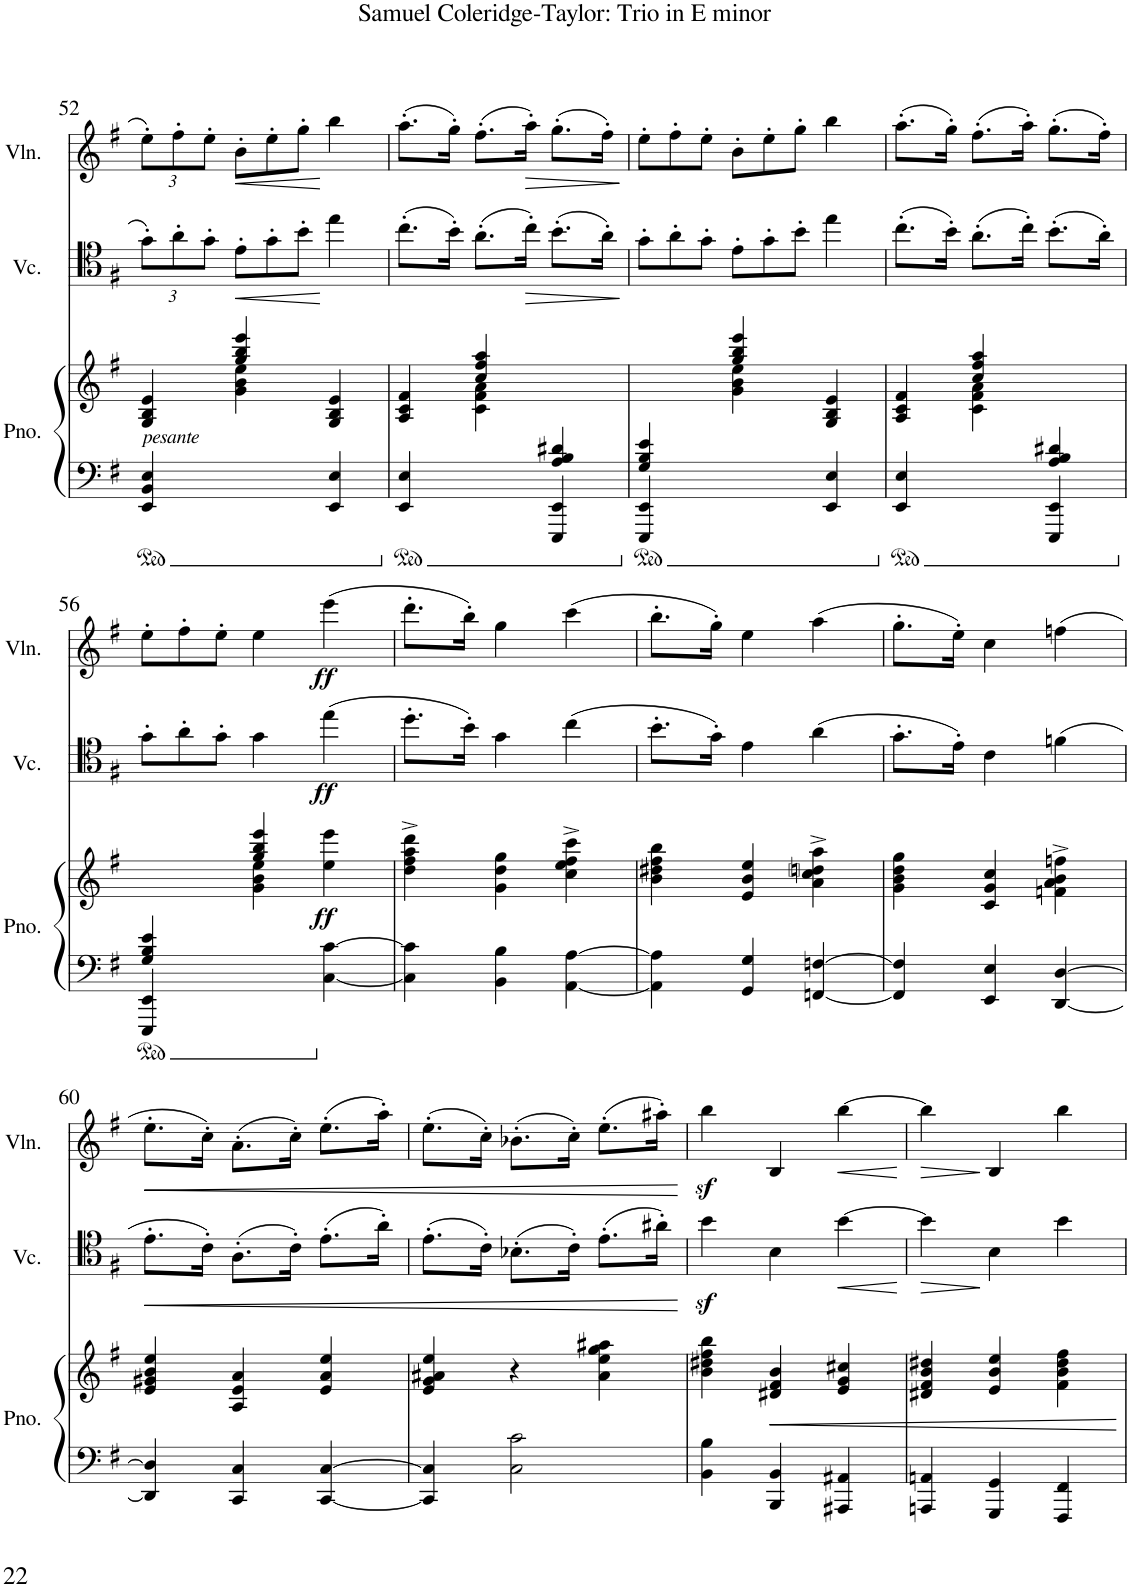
**kern	**kern	**dynam	**kern	**dynam	**kern	**dynam
*part3	*part3	*part3	*part2	*part2	*part1	*part1
*staff4	*staff3	*staff3/4	*staff2	*staff2	*staff1	*staff1
*I"Piano	*	*	*I"Violoncello	*	*I"Violin	*
*I'Pno.	*	*	*I'Vc.	*	*I'Vln.	*
!!LO:PB:g=z
*clefF4	*clefG2	*	*clefC4	*	*clefG2	*
*k[f#]	*k[f#]	*	*k[f#]	*	*k[f#]	*
*M3/4	*M3/4	*	*M3/4	*	*M3/4	*
=52	=52	=52	=52	=52	=52	=52
*	*^	*	*	*	*	*
*	*	*	*	*Xbrackettup	*	*Xbrackettup	*
!	!LO:TX:b:i:t=pesante	!	!	!	!	!	!
4EE/ 4BB/ 4E/	4G/ 4B/ 4e/	4ryy	.	12g'\L	.	12ee'\L	.
.	.	.	.	12a'\	.	12ff#'\	.
.	.	.	.	12g'\J	.	12ee'\J	.
!	!	!	!	!	!LO:HP:b	!	!LO:HP:b
4ryy	4gg/ 4bb/ 4eee/	4g\ 4b\ 4ee\	.	12e'\L	<	12b'\L	<
.	.	.	.	12g'\	.	12ee'\	.
.	.	.	.	12b'\J	.	12gg'\J	.
4EE/ 4E/	4G/ 4B/ 4e/	4ryy	.	4ee'~\	[	4bb'~\	[
=53	=53	=53	=53	=53	=53	=53	=53
*^	*	*	*	*	*	*	*
2ryy	4EE/ 4E/	4A/ 4c/ 4f#/	4ryy	.	(8.cc'\L	.	(8.aa'\L	.
.	.	.	.	.	16b'\Jk)	.	16gg'\Jk)	.
.	4ryy	4cc/ 4ff#/ 4aa/	4c\ 4f#\ 4a\	.	(8.a'\L	.	(8.ff#'\L	.
!	!	!	!	!	!	!LO:HP:b	!	!LO:HP:b
.	.	.	.	.	16cc'\Jk)	>	16aa'\Jk)	>
4A/ 4B/ 4d#X/	4EEE/ 4EE/	4ryy	4ryy	.	(8.b'\L	.	(8.gg'\L	.
.	.	.	.	.	16a'\Jk)	.	16ff#'\Jk)	.
*v	*v	*	*	*	*	*	*	*
*	*v	*v	*	*	*	*	*
.	.	.	.	]	.	]
=54	=54	=54	=54	=54	=54	=54
*^	*^	*	*	*	*	*
4G/ 4B/ 4e/	4EEE/ 4EE/	4ryy	4ryy	.	12g'\L	.	12ee'\L	.
.	.	.	.	.	12a'\	.	12ff#'\	.
.	.	.	.	.	12g'\J	.	12ee'\J	.
2ryy	4ryy	4gg/ 4bb/ 4eee/	4g\ 4b\ 4ee\	.	12e'\L	.	12b'\L	.
.	.	.	.	.	12g'\	.	12ee'\	.
.	.	.	.	.	12b'\J	.	12gg'\J	.
.	4EE/ 4E/	4G/ 4B/ 4e/	4ryy	.	4ee'~\	.	4bb'~\	.
=55	=55	=55	=55	=55	=55	=55	=55	=55
2ryy	4EE/ 4E/	4A/ 4c/ 4f#/	4ryy	.	(8.cc'\L	.	(8.aa'\L	.
.	.	.	.	.	16b'\Jk)	.	16gg'\Jk)	.
.	4ryy	4cc/ 4ff#/ 4aa/	4c\ 4f#\ 4a\	.	(8.a'\L	.	(8.ff#'\L	.
.	.	.	.	.	16cc'\Jk)	.	16aa'\Jk)	.
4A/ 4B/ 4d#X/	4EEE/ 4EE/	4ryy	4ryy	.	(8.b'\L	.	(8.gg'\L	.
.	.	.	.	.	16a'\Jk)	.	16ff#'\Jk)	.
!!LO:LB:g=z
=56	=56	=56	=56	=56	=56	=56	=56	=56
*ped	*	*	*	*	*	*	*	*
4G/ 4B/ 4e/	4EEE/ 4EE/	4ryy	4ryy	.	12g'\L	.	12ee'\L	.
.	.	.	.	.	12a'\	.	12ff#'\	.
.	.	.	.	.	12g'\J	.	12ee'\J	.
2ryy	4ryy	4gg/ 4bb/ 4eee/	4g\ 4b\ 4ee\	.	4g'~\	.	4ee'~\	.
*	*	*Xped	*	*	*	*	*	*
!	!	!	!	!LO:DY:b	!	!LO:DY:b	!	!LO:DY:b
.	[4C\ [4c\	4ee\ 4eee\	4ryy	ff	(4ee\	ff	(4eee\	ff
*v	*v	*	*	*	*	*	*	*
*	*v	*v	*	*	*	*	*
=57	=57	=57	=57	=57	=57	=57
4C\] 4c\]	4dd\^ 4ff#\^ 4aa\^ 4ddd\^	.	8.dd'\L	.	8.ddd'\L	.
.	.	.	16b'\Jk)	.	16bb'\Jk)	.
4BB\ 4B\	4g\ 4dd\ 4gg\	.	4g'~\	.	4gg'~\	.
[4AA\ [4A\	4cc\^ 4ee\^ 4ff#\^ 4ccc\^	.	(4cc\	.	(4ccc\	.
=58	=58	=58	=58	=58	=58	=58
4AA\] 4A\]	4b\ 4dd#X\ 4ff#\ 4bb\	.	8.b'\L	.	8.bb'\L	.
.	.	.	16g'\Jk)	.	16gg'\Jk)	.
4GG/ 4G/	4e/ 4b/ 4ee/	.	4e'~\	.	4ee'~\	.
[4FFn/ [4Fn/	4a\^ 4cc\^ 4ddnj\^ 4aa\^	.	(4a\	.	(4aa\	.
=59	=59	=59	=59	=59	=59	=59
4FF/] 4F/]	4g\ 4b\ 4dd\ 4gg\	.	8.g'\L	.	8.gg'\L	.
.	.	.	16e'\Jk)	.	16ee'\Jk)	.
4EE/ 4E/	4c/ 4g/ 4cc/	.	4c'~\	.	4cc'~\	.
[4DD/ [4D/	4fn\^ 4a\^ 4b\^ 4ffn\^	.	(4fn\	.	(4ffn\	.
!!LO:LB:g=z
=60	=60	=60	=60	=60	=60	=60
!	!	!	!	!LO:HP:b	!	!LO:HP:b
4DD/] 4D/]	4e/ 4g#X/ 4b/ 4ee/	.	8.e'\L	<	8.ee'\L	<
.	.	.	16c'\Jk)	.	16cc'\Jk)	.
4CC/ 4C/	4A/ 4e/ 4a/	.	(8.A'\L	.	(8.a'\L	.
.	.	.	16c'\Jk)	.	16cc'\Jk)	.
[4CC/ [4C/	4e/ 4a/ 4ee/	.	(8.e'\L	.	(8.ee'\L	.
.	.	.	16a'\Jk)	.	16aa'\Jk)	.
=61	=61	=61	=61	=61	=61	=61
4CC/] 4C/]	4e/ 4g/ 4a#X/ 4ee/	.	(8.e'\L	.	(8.ee'\L	.
.	.	.	16c'\Jk)	.	16cc'\Jk)	.
2C\ 2c\	4r	.	(8.B-X'\L	.	(8.b-X'\L	.
.	.	.	16c'\Jk)	.	16cc'\Jk)	.
.	4a#\ 4ee\ 4gg\ 4aa#X\	.	(8.e'\L	.	(8.ee'\L	.
.	.	.	16a#X'\Jk)	.	16aa#X'\Jk)	.
.	.	.	.	[	.	[
=62	=62	=62	=62	=62	=62	=62
4BB\ 4B\	4b\ 4dd#X\ 4ff#\ 4bb\	.	4bz<'~\	.	4bbz<'~\	.
!	!	!LO:HP:b	!	!	!	!
4BBB/ 4BB/	4d#X/ 4f#/ 4b/	<	4B'~\	.	4B'~/	.
!	!	!	!	!LO:HP:b	!	!LO:HP:b
4AAA#X/ 4AA#X/	4e/ 4g/ 4cc#X/	.	[4b\	<	[4bb\	<
.	.	.	.	[	.	[
=63	=63	=63	=63	=63	=63	=63
!	!	!	!	!LO:HP:b	!	!LO:HP:b
4AAAn/ 4AAn/	4d#X/ 4f#/ 4b/ 4dd#X/	.	4b'~\]	>	4bb'~\]	>
4GGG/ 4GG/	4e/ 4b/ 4ee/	.	4B'~\	]	4B'~/	]
4FFF#/ 4FF#/	4f#\ 4b\ 4dd#\ 4ff#\	.	4b'~\	.	4bb'~\	.
.	.	[	.	.	.	.
=	=	=	=	=	=	=
*-	*-	*-	*-	*-	*-	*-
